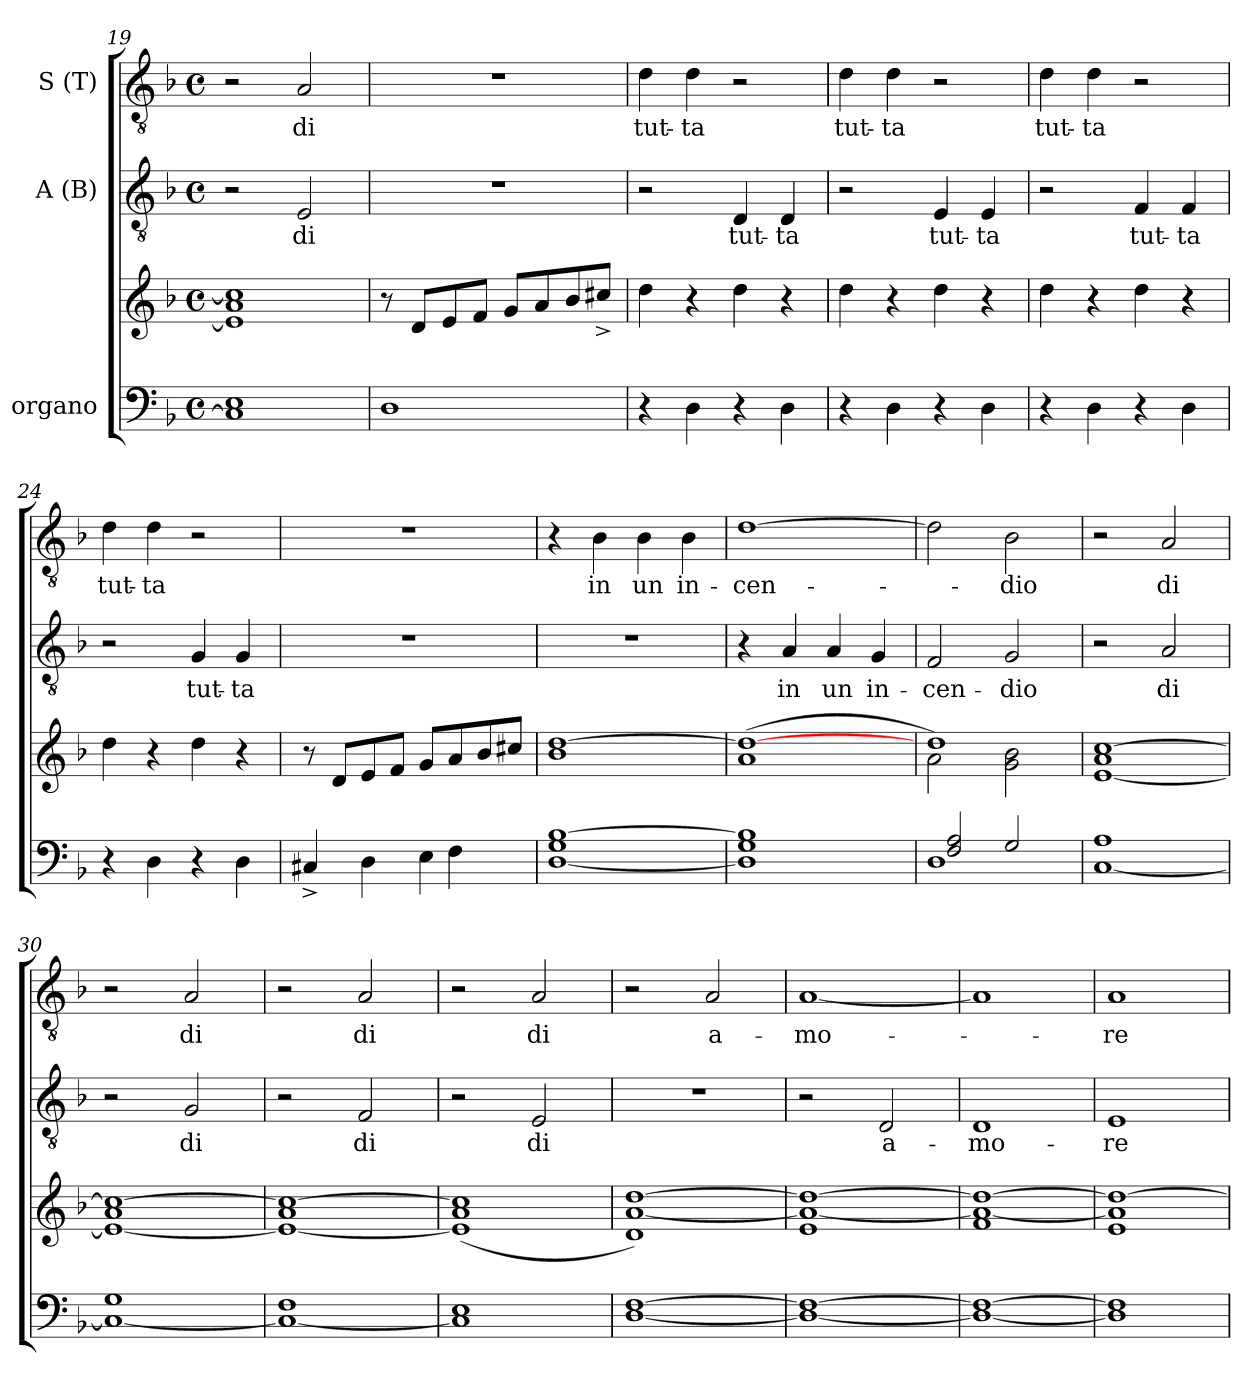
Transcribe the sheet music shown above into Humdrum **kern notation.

**kern	**kern	**kern	**text	**kern	**text
*part3	*part3	*part2	*part2	*part1	*part1
*staff4	*staff3	*staff2	*staff2	*staff1	*staff1
*I"organo	*	*I"A (B)	*	*I"S (T)	*
*clefF4	*clefG2	*clefGv2	*	*clefGv2	*
*k[b-]	*k[b-]	*k[b-]	*	*k[b-]	*
*F:	*F:	*F:	*	*F:	*
*M4/4	*M4/4	*M4/4	*	*M4/4	*
*met(c)	*met(c)	*met(c)	*	*met(c)	*
=19	=19	=19	=19	=19	=19
1C] 1E	1e] 1a 1cc]	2r	.	2r	.
!	!	!	!LO:LY:b	!	!LO:LY:b
.	.	2E/	di	2A/	di
!!LO:PB:g=z
=20	=20	=20	=20	=20	=20
1D	8r	1r	.	1r	.
.	8d/L	.	.	.	.
.	8e/	.	.	.	.
.	8f/J	.	.	.	.
.	8g/L	.	.	.	.
.	8a/	.	.	.	.
.	8b-/	.	.	.	.
.	8cc#X^</J	.	.	.	.
=21	=21	=21	=21	=21	=21
!	!	!	!	!	!LO:LY:b
4r	4dd\	2r	.	4d\	tut-
!	!	!	!	!	!LO:LY:b
4D\	4r	.	.	4d\	-ta
!	!	!	!LO:LY:b	!	!
4r	4dd\	4D/	tut-	2r	.
!	!	!	!LO:LY:b	!	!
4D\	4r	4D/	-ta	.	.
=22	=22	=22	=22	=22	=22
!	!	!	!	!	!LO:LY:b
4r	4dd\	2r	.	4d\	tut-
!	!	!	!	!	!LO:LY:b
4D\	4r	.	.	4d\	-ta
!	!	!	!LO:LY:b	!	!
4r	4dd\	4E/	tut-	2r	.
!	!	!	!LO:LY:b	!	!
4D\	4r	4E/	-ta	.	.
=23	=23	=23	=23	=23	=23
!	!	!	!	!	!LO:LY:b
4r	4dd\	2r	.	4d\	tut-
!	!	!	!	!	!LO:LY:b
4D\	4r	.	.	4d\	-ta
!	!	!	!LO:LY:b	!	!
4r	4dd\	4F/	tut-	2r	.
!	!	!	!LO:LY:b	!	!
4D\	4r	4F/	-ta	.	.
=24	=24	=24	=24	=24	=24
!	!	!	!	!	!LO:LY:b
4r	4dd\	2r	.	4d\	tut-
!	!	!	!	!	!LO:LY:b
4D\	4r	.	.	4d\	-ta
!	!	!	!LO:LY:b	!	!
4r	4dd\	4G/	tut-	2r	.
!	!	!	!LO:LY:b	!	!
4D\	4r	4G/	-ta	.	.
=25	=25	=25	=25	=25	=25
*^	*	*	*	*	*
4C#X^>/	2ryy	8r	1r	.	1r	.
.	.	8d/L	.	.	.	.
4D\	.	8e/	.	.	.	.
.	.	8f/J	.	.	.	.
4E\	8ryy	8g/L	.	.	.	.
.	4F\	8a/	.	.	.	.
8ryy	.	8b-/	.	.	.	.
8ryy	8ryy	8cc#X/J	.	.	.	.
*v	*v	*	*	*	*	*
!!LO:LB:g=z
=26	=26	=26	=26	=26	=26
[<1D 1G [>1B-	1b- [>1dd	1r	.	4r	.
!	!	!	!	!	!LO:LY:b
.	.	.	.	4B-\	in
!	!	!	!	!	!LO:LY:b
.	.	.	.	4B-\	un
!	!	!	!	!	!LO:LY:b
.	.	.	.	4B-\	in-
=27	=27	=27	=27	=27	=27
!	!	!	!	!	!LO:LY:b
1D] 1G 1B-]	(<1a 1dd_	4r	.	[>1d	-cen-
!	!	!	!LO:LY:b	!	!
.	.	4A/	in	.	.
!	!	!	!LO:LY:b	!	!
.	.	4A/	un	.	.
!	!	!	!LO:LY:b	!	!
.	.	4G/	in-	.	.
=28	=28	=28	=28	=28	=28
*^	*^	*	*	*	*
*	*	*	*^	*	*	*	*
!	!	!	!	!	!	!LO:LY:b	!	!
1D	2F/ 2A/	32ryy	1dd	2a\)	2F/	-cen-	2d\]	.
.	.	2ryy	.	.	.	.	.	.
!	!	!	!	!	!	!LO:LY:b	!	!LO:LY:b
.	2G/	.	.	2g\ 2b-\	2G/	-dio	2B-\	-dio
.	.	4...ryy	.	.	.	.	.	.
*v	*v	*	*	*	*	*	*	*
*	*v	*v	*v	*	*	*	*
=29	=29	=29	=29	=29	=29
[<1C 1A	[<1e 1a [>1cc	2r	.	2r	.
!	!	!	!LO:LY:b	!	!LO:LY:b
.	.	2A/	di	2A/	di
=30	=30	=30	=30	=30	=30
1C_ 1G	1e_ 1a 1cc_	2r	.	2r	.
!	!	!	!LO:LY:b	!	!LO:LY:b
.	.	2G/	di	2A/	di
=31	=31	=31	=31	=31	=31
1C_ 1F	1e_ 1a 1cc_	2r	.	2r	.
!	!	!	!LO:LY:b	!	!LO:LY:b
.	.	2F/	di	2A/	di
=32	=32	=32	=32	=32	=32
1C] 1E	(<1e] 1a 1cc]	2r	.	2r	.
!	!	!	!LO:LY:b	!	!LO:LY:b
.	.	2E/	di	2A/	di
=33	=33	=33	=33	=33	=33
[<1D [>1F	1d [>1a [>1dd)	1r	.	2r	.
!	!	!	!	!	!LO:LY:b
.	.	.	.	2A/	a-
=34	=34	=34	=34	=34	=34
!	!	!	!	!	!LO:LY:b
1D_ 1F_	1e 1a_ 1dd_	2r	.	[<1A	-mo-
!	!	!	!LO:LY:b	!	!
.	.	2D/	a-	.	.
=35	=35	=35	=35	=35	=35
!	!	!	!LO:LY:b	!	!
1D_ 1F_	1f 1a_ 1dd_	1D	-mo-	1A]	.
=36	=36	=36	=36	=36	=36
!	!	!	!LO:LY:b	!	!LO:LY:b
1D] 1F]	1e 1a] 1dd_	1E	-re	1A	-re
=	=	=	=	=	=
*-	*-	*-	*-	*-	*-
